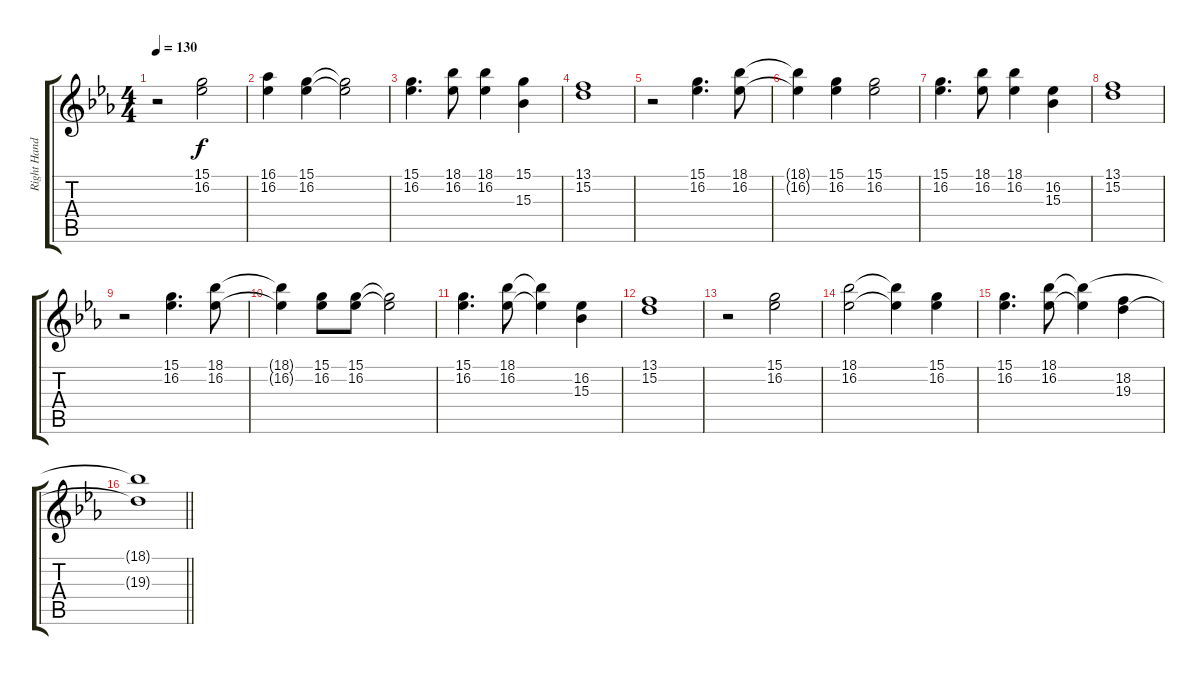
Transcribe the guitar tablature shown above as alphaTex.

\track ("Right Hand" "Right Hand") {instrument brightacousticpiano}
\staff {score tabs}
\tuning (E4 B3 G3 D3 A2 E2) {hide}
\ts (4 4)
\tempo 130
\clef g2
\ks cminor
r.2{dy f} (15.1 16.2).2 |
(16.1 16.2).4 (15.1 16.2).4 (15.1{t} 16.2{t}).2 |
(15.1 16.2).4{d} (18.1 16.2).8 (18.1 16.2).4 (15.1 15.3).4 |
(13.1 15.2).1 |
r.2 (15.1 16.2).4{d} (18.1 16.2).8 |
(18.1{t} 16.2{t}).4 (15.1 16.2).4 (15.1 16.2).2 |
(15.1 16.2).4{d} (18.1 16.2).8 (18.1 16.2).4 (16.2 15.3).4 |
(13.1 15.2).1 |
r.2 (15.1 16.2).4{d} (18.1 16.2).8 |
(18.1{t} 16.2{t}).4 (15.1 16.2).8 (15.1 16.2).8 (15.1{t} 16.2{t}).2 |
(15.1 16.2).4{d} (18.1 16.2).8 (18.1{t} 16.2{t}).4 (16.2 15.3).4 |
(13.1 15.2).1 |
r.2 (15.1 16.2).2 |
(18.1 16.2).2 (18.1{t} 16.2{t}).4 (15.1 16.2).4 |
(15.1 16.2).4{d} (18.1 16.2).8 (18.1{t} 16.2{t}).4 (18.2 19.3).4 |
\barLineRight lightlight
(18.1{t} 19.3{t}).1
